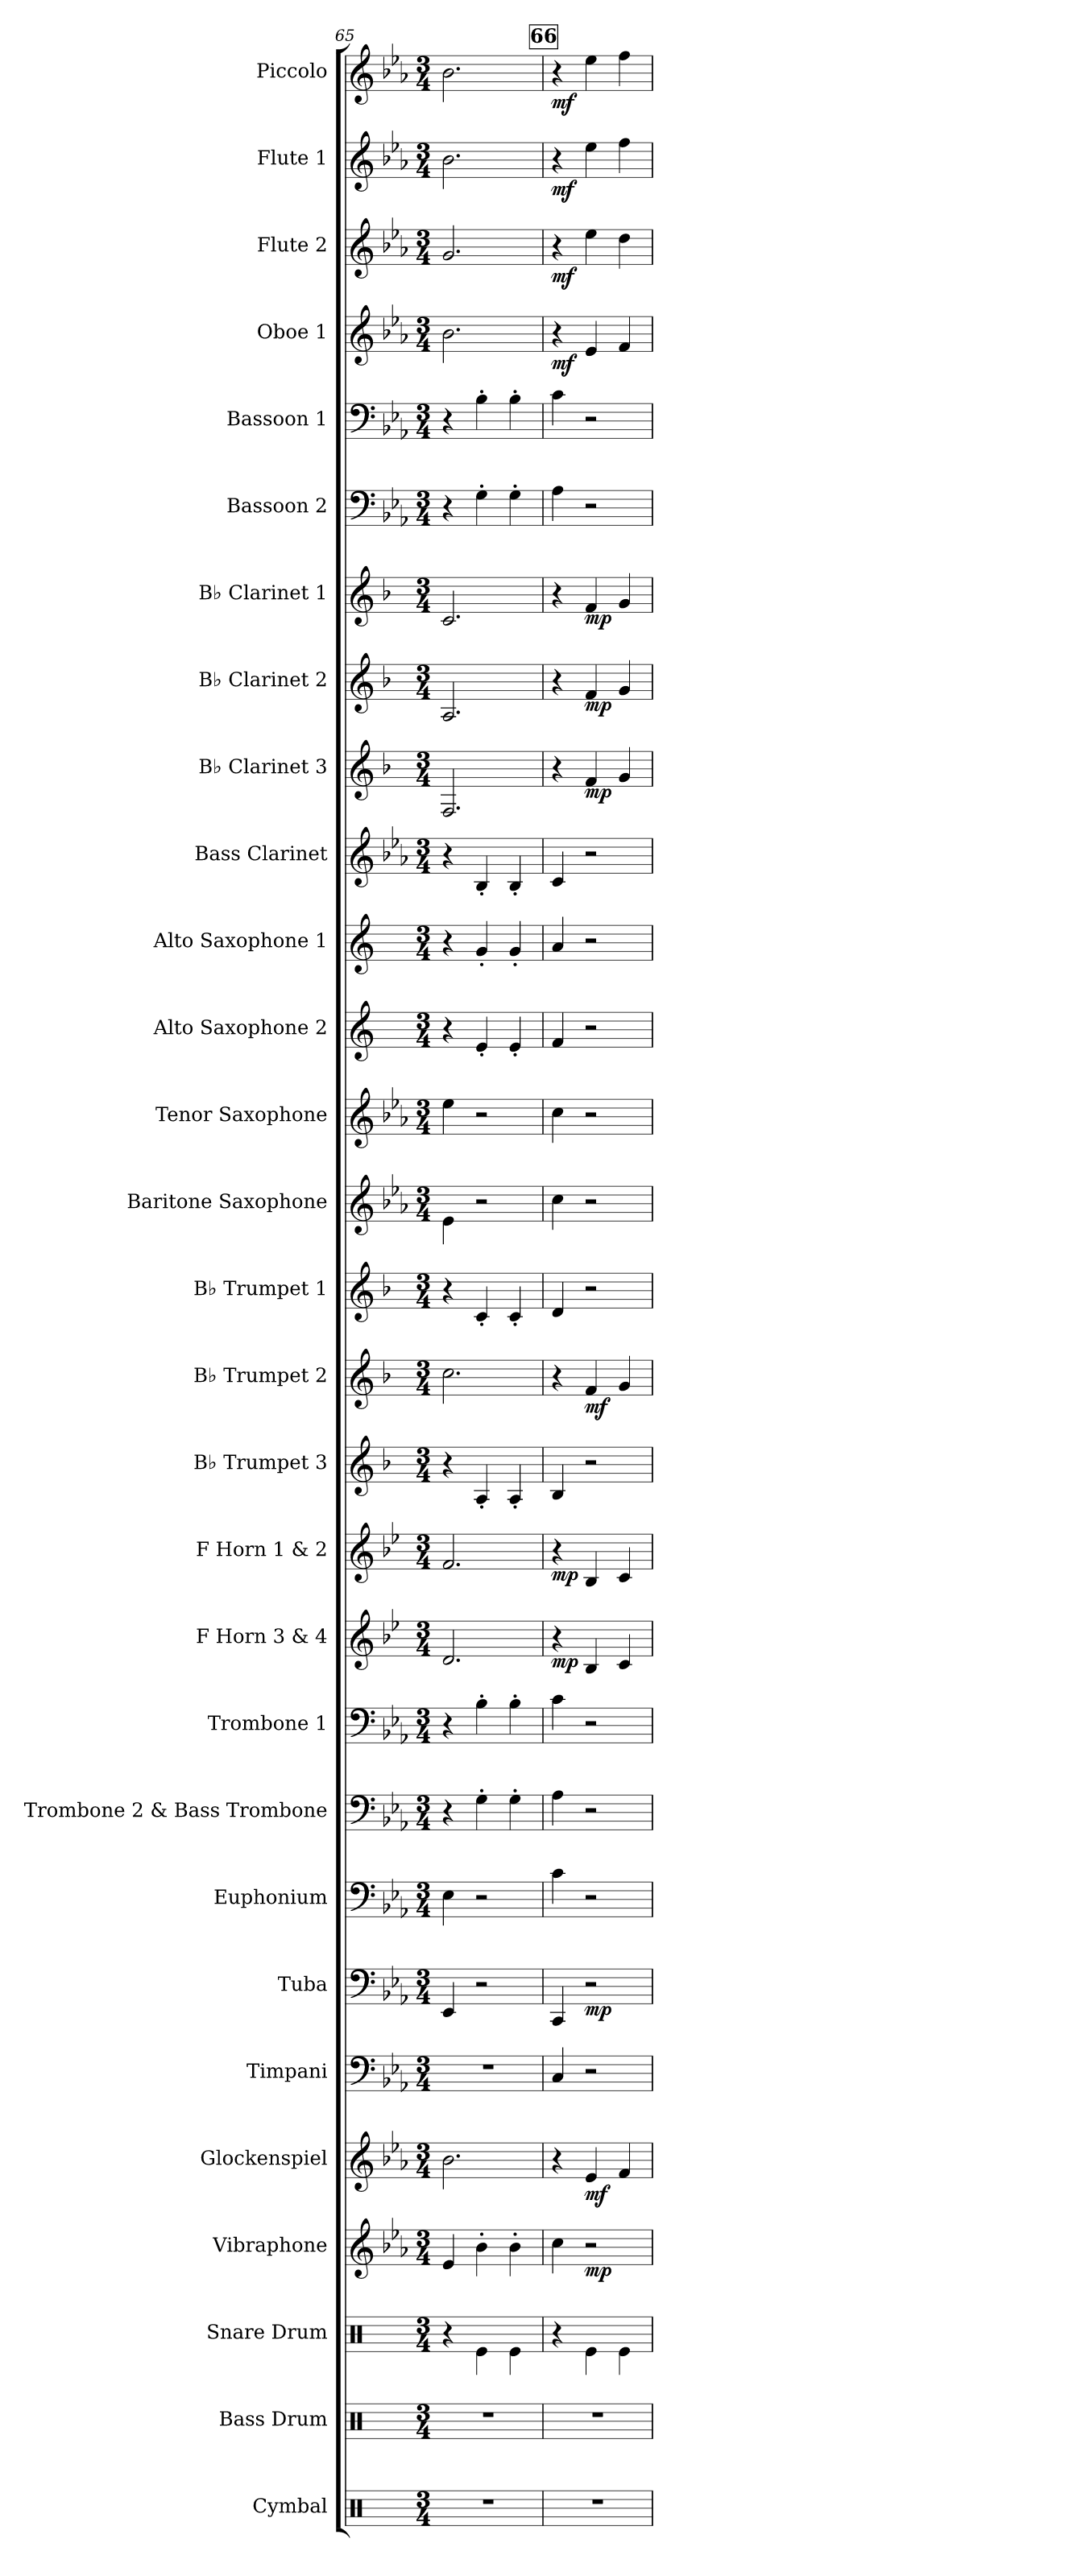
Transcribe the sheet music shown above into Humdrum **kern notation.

**kern	**kern	**kern	**kern	**dynam	**kern	**dynam	**kern	**kern	**dynam	**kern	**kern	**kern	**kern	**dynam	**kern	**dynam	**kern	**kern	**dynam	**kern	**kern	**kern	**kern	**kern	**kern	**kern	**dynam	**kern	**dynam	**kern	**dynam	**kern	**kern	**kern	**dynam	**kern	**dynam	**kern	**dynam	**kern	**dynam
*part29	*part28	*part27	*part26	*part26	*part25	*part25	*part24	*part23	*part23	*part22	*part21	*part20	*part19	*part19	*part18	*part18	*part17	*part16	*part16	*part15	*part14	*part13	*part12	*part11	*part10	*part9	*part9	*part8	*part8	*part7	*part7	*part6	*part5	*part4	*part4	*part3	*part3	*part2	*part2	*part1	*part1
*staff29	*staff28	*staff27	*staff26	*staff26	*staff25	*staff25	*staff24	*staff23	*staff23	*staff22	*staff21	*staff20	*staff19	*staff19	*staff18	*staff18	*staff17	*staff16	*staff16	*staff15	*staff14	*staff13	*staff12	*staff11	*staff10	*staff9	*staff9	*staff8	*staff8	*staff7	*staff7	*staff6	*staff5	*staff4	*staff4	*staff3	*staff3	*staff2	*staff2	*staff1	*staff1
*I"Cymbal	*I"Bass Drum	*I"Snare Drum	*I"Vibraphone	*	*I"Glockenspiel	*	*I"Timpani	*I"Tuba	*	*I"Euphonium	*I"Trombone 2 &amp; Bass Trombone	*I"Trombone 1	*I"F Horn 3 &amp; 4	*	*I"F Horn 1 &amp; 2	*	*I"B♭ Trumpet 3	*I"B♭ Trumpet 2	*	*I"B♭ Trumpet 1	*I"Baritone Saxophone	*I"Tenor Saxophone	*I"Alto Saxophone 2	*I"Alto Saxophone 1	*I"Bass Clarinet	*I"B♭ Clarinet 3	*	*I"B♭ Clarinet 2	*	*I"B♭ Clarinet 1	*	*I"Bassoon 2	*I"Bassoon 1	*I"Oboe 1	*	*I"Flute 2	*	*I"Flute 1	*	*I"Piccolo	*
*I'Cym.	*I'B. Dr.	*I'Sn. Dr.	*I'Vib.	*	*I'Glk.	*	*I'Timp.	*I'Tba.	*	*I'Euph.	*I'Tbn. 2 B. Tbn.	*I'Tbn. 1	*I'F Hn. 3 4	*	*I'F Hn. 1 2	*	*I'B♭ Tpt. 3	*I'B♭ Tpt. 2	*	*I'B♭ Tpt. 1	*I'Bar. Sax.	*I'T. Sax.	*I'A. Sax. 2	*I'A. Sax. 1	*I'B. Cl.	*I'B♭ Cl. 3	*	*I'B♭ Cl. 2	*	*I'B♭ Cl. 1	*	*I'Bsn. 2	*I'Bsn. 1	*I'Ob. 1	*	*I'Fl. 2	*	*I'Fl. 1	*	*I'Picc.	*
*clefX	*clefX	*clefX	*clefG2	*	*clefG2	*	*clefF4	*clefF4	*	*clefF4	*clefF4	*clefF4	*clefG2	*	*clefG2	*	*clefG2	*clefG2	*	*clefG2	*clefG2	*clefG2	*clefG2	*clefG2	*clefG2	*clefG2	*	*clefG2	*	*clefG2	*	*clefF4	*clefF4	*clefG2	*	*clefG2	*	*clefG2	*	*clefG2	*
*	*	*	*	*	*ITrd-14c-24	*	*	*	*	*	*	*	*ITrd4c7	*	*ITrd4c7	*	*ITrd1c2	*ITrd1c2	*	*ITrd1c2	*ITrd12c21	*ITrd8c14	*ITrd5c9	*ITrd5c9	*ITrd8c14	*ITrd1c2	*	*ITrd1c2	*	*ITrd1c2	*	*	*	*	*	*	*	*	*	*ITrd-7c-12	*
*k[]	*k[]	*k[]	*k[b-e-a-]	*	*k[b-e-a-]	*	*k[b-e-a-]	*k[b-e-a-]	*	*k[b-e-a-]	*k[b-e-a-]	*k[b-e-a-]	*k[b-e-a-]	*	*k[b-e-a-]	*	*k[b-e-a-]	*k[b-e-a-]	*	*k[b-e-a-]	*k[b-e-a-]	*k[b-e-a-]	*k[b-e-a-]	*k[b-e-a-]	*k[b-e-a-]	*k[b-e-a-]	*	*k[b-e-a-]	*	*k[b-e-a-]	*	*k[b-e-a-]	*k[b-e-a-]	*k[b-e-a-]	*	*k[b-e-a-]	*	*k[b-e-a-]	*	*k[b-e-a-]	*
*M3/4	*M3/4	*M3/4	*M3/4	*	*M3/4	*	*M3/4	*M3/4	*	*M3/4	*M3/4	*M3/4	*M3/4	*	*M3/4	*	*M3/4	*M3/4	*	*M3/4	*M3/4	*M3/4	*M3/4	*M3/4	*M3/4	*M3/4	*	*M3/4	*	*M3/4	*	*M3/4	*M3/4	*M3/4	*	*M3/4	*	*M3/4	*	*M3/4	*
=65	=65	=65	=65	=65	=65	=65	=65	=65	=65	=65	=65	=65	=65	=65	=65	=65	=65	=65	=65	=65	=65	=65	=65	=65	=65	=65	=65	=65	=65	=65	=65	=65	=65	=65	=65	=65	=65	=65	=65	=65	=65
2.r	2.r	4r	4e-/	.	2.bbb-\	.	2.r	4EE-/	.	4E-\	4r	4r	2.G/	.	2.B-/	.	4r	2.b-\	.	4r	4E-\	4e-\	4r	4r	4r	2.E-/	.	2.G/	.	2.B-/	.	4r	4r	2.b-\	.	2.g/	.	2.b-\	.	2.bb-\	.
.	.	4Re\	4b-'\	.	.	.	.	2r	.	2r	4G'\	4B-'\	.	.	.	.	4G'/	.	.	4B-'/	2r	2r	4G'/	4B-'/	4BB-'/	.	.	.	.	.	.	4G'\	4B-'\	.	.	.	.	.	.	.	.
.	.	4Re\	4b-'\	.	.	.	.	.	.	.	4G'\	4B-'\	.	.	.	.	4G'/	.	.	4B-'/	.	.	4G'/	4B-'/	4BB-'/	.	.	.	.	.	.	4G'\	4B-'\	.	.	.	.	.	.	.	.
!!LO:REH:place=s1:a:B:fs=14:t=66
=66	=66	=66	=66	=66	=66	=66	=66	=66	=66	=66	=66	=66	=66	=66	=66	=66	=66	=66	=66	=66	=66	=66	=66	=66	=66	=66	=66	=66	=66	=66	=66	=66	=66	=66	=66	=66	=66	=66	=66	=66	=66
!	!	!	!	!	!	!	!	!	!	!	!	!	!	!LO:DY:b	!	!LO:DY:b	!	!	!	!	!	!	!	!	!	!	!	!	!	!	!	!	!	!	!LO:DY:b	!	!LO:DY:b	!	!LO:DY:b	!	!LO:DY:b
2.r	2.r	4r	4cc\	.	4r	.	4C/	4CC/	.	4c\	4A-\	4c\	4r	mp	4r	mp	4A-/	4r	.	4c/	4c\	4c\	4A-/	4c/	4C/	4r	.	4r	.	4r	.	4A-\	4c\	4r	mf	4r	mf	4r	mf	4r	mf
!	!	!	!	!LO:DY:b	!	!LO:DY:b	!	!	!LO:DY:b	!	!	!	!	!	!	!	!	!	!LO:DY:b	!	!	!	!	!	!	!	!LO:DY:b	!	!LO:DY:b	!	!LO:DY:b	!	!	!	!	!	!	!	!	!	!
.	.	4Re\	2r	mp	4eee-/	mf	2r	2r	mp	2r	2r	2r	4E-/	.	4E-/	.	2r	4e-/	mf	2r	2r	2r	2r	2r	2r	4e-/	mp	4e-/	mp	4e-/	mp	2r	2r	4e-/	.	4ee-\	.	4ee-\	.	4eee-\	.
.	.	4Re\	.	.	4fff/	.	.	.	.	.	.	.	4F/	.	4F/	.	.	4f/	.	.	.	.	.	.	.	4f/	.	4f/	.	4f/	.	.	.	4f/	.	4dd\	.	4ff\	.	4fff\	.
=	=	=	=	=	=	=	=	=	=	=	=	=	=	=	=	=	=	=	=	=	=	=	=	=	=	=	=	=	=	=	=	=	=	=	=	=	=	=	=	=	=
*-	*-	*-	*-	*-	*-	*-	*-	*-	*-	*-	*-	*-	*-	*-	*-	*-	*-	*-	*-	*-	*-	*-	*-	*-	*-	*-	*-	*-	*-	*-	*-	*-	*-	*-	*-	*-	*-	*-	*-	*-	*-
